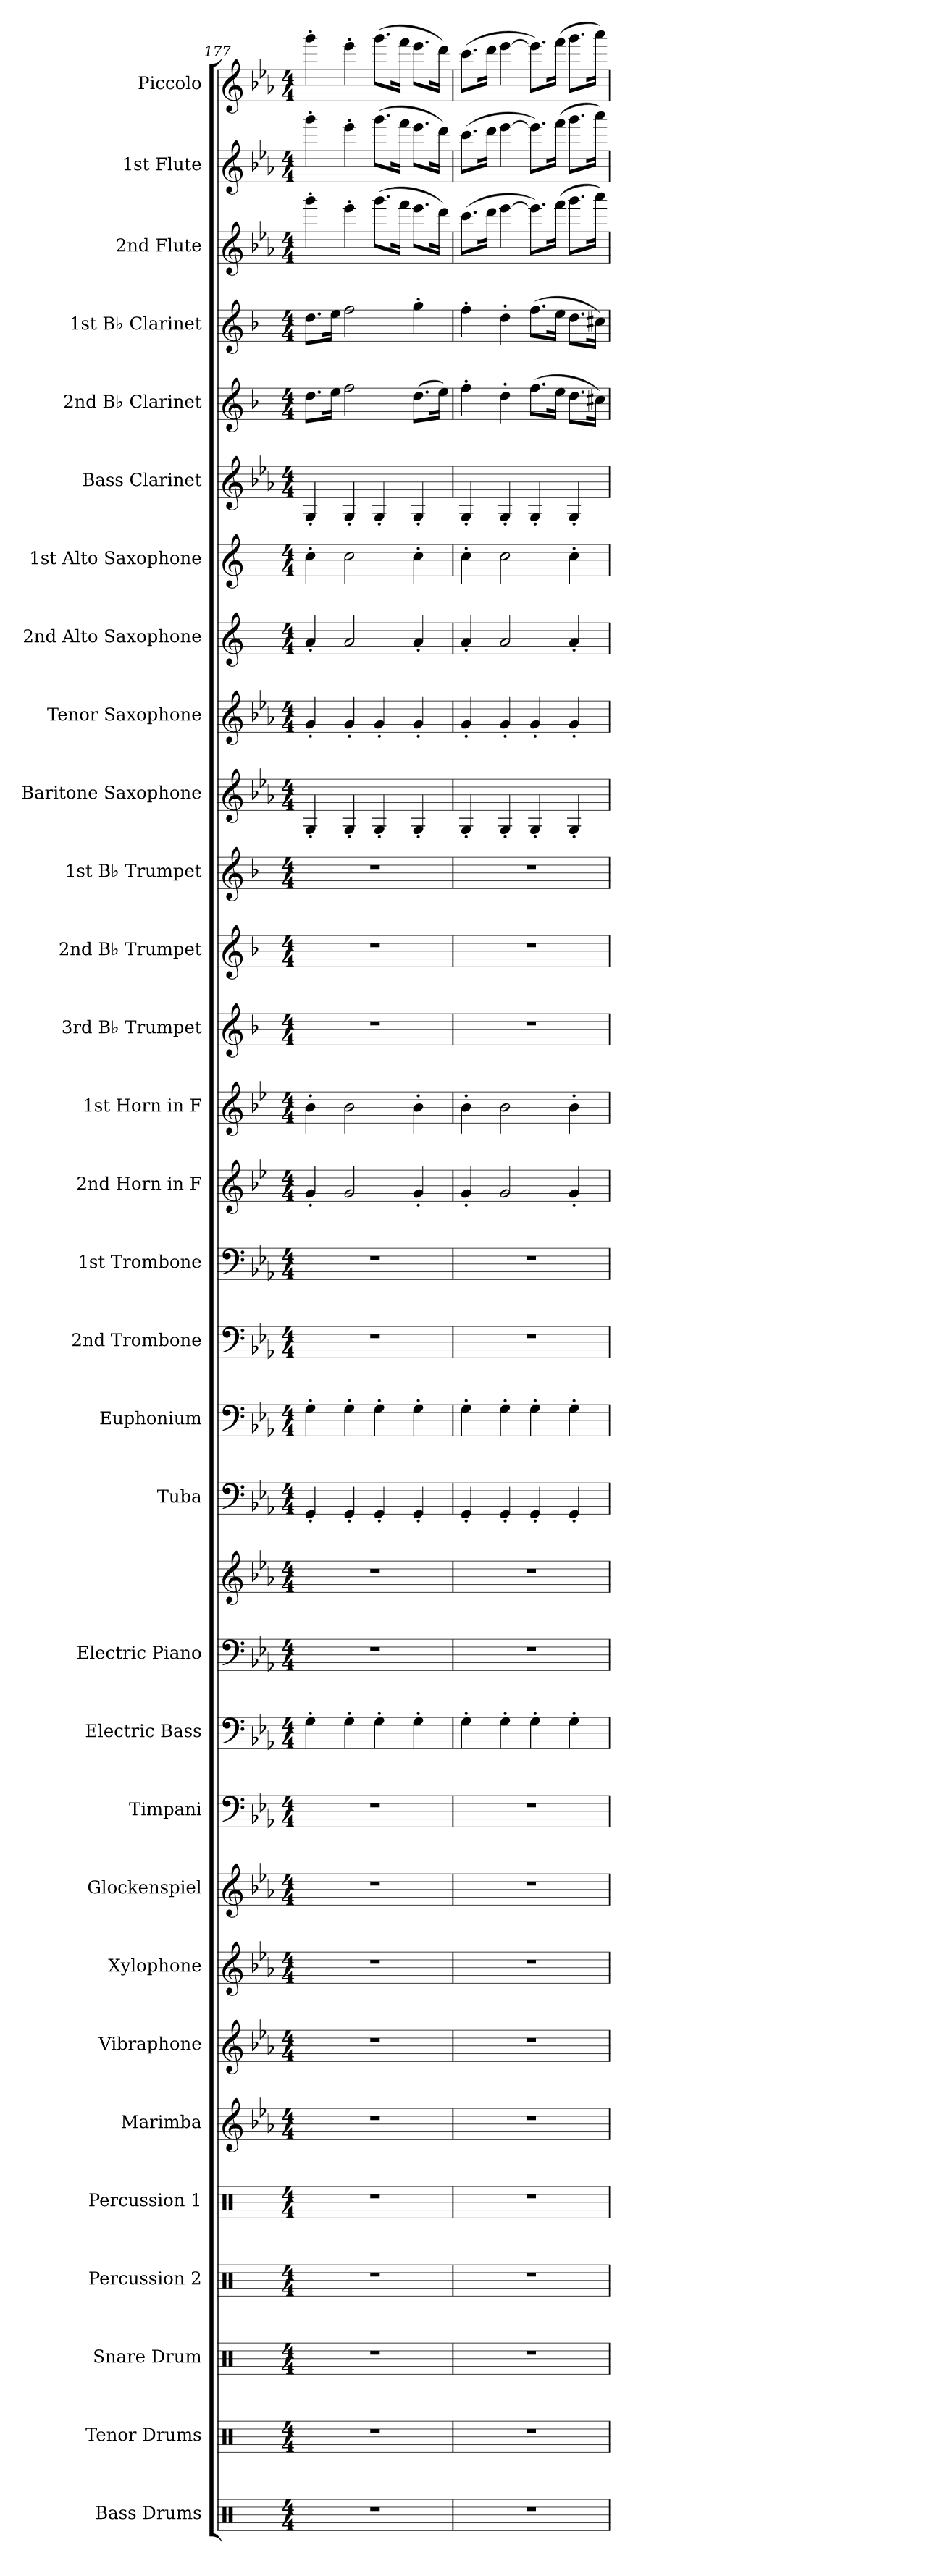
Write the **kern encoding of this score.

**kern	**kern	**kern	**kern	**kern	**kern	**kern	**kern	**kern	**kern	**kern	**kern	**kern	**kern	**kern	**kern	**kern	**kern	**kern	**kern	**kern	**kern	**kern	**kern	**kern	**kern	**kern	**kern	**kern	**kern	**kern	**kern
*part31	*part30	*part29	*part28	*part27	*part26	*part25	*part24	*part23	*part22	*part21	*part20	*part20	*part19	*part18	*part17	*part16	*part15	*part14	*part13	*part12	*part11	*part10	*part9	*part8	*part7	*part6	*part5	*part4	*part3	*part2	*part1
*staff32	*staff31	*staff30	*staff29	*staff28	*staff27	*staff26	*staff25	*staff24	*staff23	*staff22	*staff21	*staff20	*staff19	*staff18	*staff17	*staff16	*staff15	*staff14	*staff13	*staff12	*staff11	*staff10	*staff9	*staff8	*staff7	*staff6	*staff5	*staff4	*staff3	*staff2	*staff1
*I"Bass Drums	*I"Tenor Drums	*I"Snare Drum	*I"Percussion 2	*I"Percussion 1	*I"Marimba	*I"Vibraphone	*I"Xylophone	*I"Glockenspiel	*I"Timpani	*I"Electric Bass	*I"Electric Piano	*	*I"Tuba	*I"Euphonium	*I"2nd Trombone	*I"1st Trombone	*I"2nd Horn in F	*I"1st Horn in F	*I"3rd B♭ Trumpet	*I"2nd B♭ Trumpet	*I"1st B♭ Trumpet	*I"Baritone Saxophone	*I"Tenor Saxophone	*I"2nd Alto Saxophone	*I"1st Alto Saxophone	*I"Bass Clarinet	*I"2nd B♭ Clarinet	*I"1st B♭ Clarinet	*I"2nd Flute	*I"1st Flute	*I"Piccolo
*I'B.D.	*I'T.D.	*I'S.D.	*I'Perc.	*I'Perc.	*I'Mrm.	*I'Vib.	*I'Xyl.	*I'Glock.	*I'Timp.	*I'El. B.	*I'El. Pno.	*	*I'Tba.	*I'Euph.	*I'Tbn.	*I'Tbn.	*	*	*I'B♭ Tpt.	*I'B♭ Tpt.	*I'B♭ Tpt.	*I'Bar. Sax.	*I'T. Sax.	*I'A. Sax.	*I'A. Sax.	*I'B. Cl.	*I'B♭ Cl.	*I'B♭ Cl.	*I'Fl.	*I'Fl.	*I'Picc.
!!LO:PB:g=z
*clefX	*clefX	*clefX	*clefX	*clefX	*clefG2	*clefG2	*clefG2	*clefG2	*clefF4	*clefF4	*clefF4	*clefG2	*clefF4	*clefF4	*clefF4	*clefF4	*clefG2	*clefG2	*clefG2	*clefG2	*clefG2	*clefG2	*clefG2	*clefG2	*clefG2	*clefG2	*clefG2	*clefG2	*clefG2	*clefG2	*clefG2
*	*	*	*	*	*	*	*ITrd-7c-12	*ITrd-14c-24	*	*ITrd7c12	*	*	*	*	*	*	*ITrd4c7	*ITrd4c7	*ITrd1c2	*ITrd1c2	*ITrd1c2	*ITrd12c21	*ITrd8c14	*ITrd5c9	*ITrd5c9	*ITrd8c14	*ITrd1c2	*ITrd1c2	*	*	*ITrd-7c-12
*k[]	*k[]	*k[]	*k[]	*k[]	*k[b-e-a-]	*k[b-e-a-]	*k[b-e-a-]	*k[b-e-a-]	*k[b-e-a-]	*k[b-e-a-]	*k[b-e-a-]	*k[b-e-a-]	*k[b-e-a-]	*k[b-e-a-]	*k[b-e-a-]	*k[b-e-a-]	*k[b-e-a-]	*k[b-e-a-]	*k[b-e-a-]	*k[b-e-a-]	*k[b-e-a-]	*k[b-e-a-]	*k[b-e-a-]	*k[b-e-a-]	*k[b-e-a-]	*k[b-e-a-]	*k[b-e-a-]	*k[b-e-a-]	*k[b-e-a-]	*k[b-e-a-]	*k[b-e-a-]
*M4/4	*M4/4	*M4/4	*M4/4	*M4/4	*M4/4	*M4/4	*M4/4	*M4/4	*M4/4	*M4/4	*M4/4	*M4/4	*M4/4	*M4/4	*M4/4	*M4/4	*M4/4	*M4/4	*M4/4	*M4/4	*M4/4	*M4/4	*M4/4	*M4/4	*M4/4	*M4/4	*M4/4	*M4/4	*M4/4	*M4/4	*M4/4
=177	=177	=177	=177	=177	=177	=177	=177	=177	=177	=177	=177	=177	=177	=177	=177	=177	=177	=177	=177	=177	=177	=177	=177	=177	=177	=177	=177	=177	=177	=177	=177
1r	1r	1r	1r	1r	1r	1r	1r	1r	1r	4GG'\	1r	1r	4GG'/	4G'\	1r	1r	4c'/	4e-'\	1r	1r	1r	4GG'/	4G'/	4c'/	4e-'\	4GG'/	8.cc\L	8.cc\L	4ggg'\	4ggg'\	4gggg'\
.	.	.	.	.	.	.	.	.	.	.	.	.	.	.	.	.	.	.	.	.	.	.	.	.	.	.	16dd\Jk	16dd\Jk	.	.	.
.	.	.	.	.	.	.	.	.	.	4GG'\	.	.	4GG'/	4G'\	.	.	2c/	2e-\	.	.	.	4GG'/	4G'/	2c/	2e-\	4GG'/	2ee-\	2ee-\	4eee-'\	4eee-'\	4eeee-'\
.	.	.	.	.	.	.	.	.	.	4GG'\	.	.	4GG'/	4G'\	.	.	.	.	.	.	.	4GG'/	4G'/	.	.	4GG'/	.	.	(8.ggg\L	(8.ggg\L	(8.gggg\L
.	.	.	.	.	.	.	.	.	.	.	.	.	.	.	.	.	.	.	.	.	.	.	.	.	.	.	.	.	16fff\Jk	16fff\Jk	16ffff\Jk
.	.	.	.	.	.	.	.	.	.	4GG'\	.	.	4GG'/	4G'\	.	.	4c'/	4e-'\	.	.	.	4GG'/	4G'/	4c'/	4e-'\	4GG'/	(8.cc\L	4ff'\	8.eee-\L	8.eee-\L	8.eeee-\L
.	.	.	.	.	.	.	.	.	.	.	.	.	.	.	.	.	.	.	.	.	.	.	.	.	.	.	16dd\Jk)	.	16ddd\Jk)	16ddd\Jk)	16dddd\Jk)
=178	=178	=178	=178	=178	=178	=178	=178	=178	=178	=178	=178	=178	=178	=178	=178	=178	=178	=178	=178	=178	=178	=178	=178	=178	=178	=178	=178	=178	=178	=178	=178
1r	1r	1r	1r	1r	1r	1r	1r	1r	1r	4GG'\	1r	1r	4GG'/	4G'\	1r	1r	4c'/	4e-'\	1r	1r	1r	4GG'/	4G'/	4c'/	4e-'\	4GG'/	4ee-'\	4ee-'\	(8.ccc\L	(8.ccc\L	(8.cccc\L
.	.	.	.	.	.	.	.	.	.	.	.	.	.	.	.	.	.	.	.	.	.	.	.	.	.	.	.	.	16ddd\Jk	16ddd\Jk	16dddd\Jk
.	.	.	.	.	.	.	.	.	.	4GG'\	.	.	4GG'/	4G'\	.	.	2c/	2e-\	.	.	.	4GG'/	4G'/	2c/	2e-\	4GG'/	4cc'\	4cc'\	[4eee-\	[4eee-\	[4eeee-\
.	.	.	.	.	.	.	.	.	.	4GG'\	.	.	4GG'/	4G'\	.	.	.	.	.	.	.	4GG'/	4G'/	.	.	4GG'/	(8.ee-\L	(8.ee-\L	8.eee-\L])	8.eee-\L])	8.eeee-\L])
.	.	.	.	.	.	.	.	.	.	.	.	.	.	.	.	.	.	.	.	.	.	.	.	.	.	.	16dd\Jk	16dd\Jk	(16fff\Jk	(16fff\Jk	(16ffff\Jk
.	.	.	.	.	.	.	.	.	.	4GG'\	.	.	4GG'/	4G'\	.	.	4c'/	4e-'\	.	.	.	4GG'/	4G'/	4c'/	4e-'\	4GG'/	8.cc\L	8.cc\L	8.ggg\L	8.ggg\L	8.gggg\L
.	.	.	.	.	.	.	.	.	.	.	.	.	.	.	.	.	.	.	.	.	.	.	.	.	.	.	16bn\Jk)	16bn\Jk)	16aaa-\Jk)	16aaa-\Jk)	16aaaa-\Jk)
=	=	=	=	=	=	=	=	=	=	=	=	=	=	=	=	=	=	=	=	=	=	=	=	=	=	=	=	=	=	=	=
*-	*-	*-	*-	*-	*-	*-	*-	*-	*-	*-	*-	*-	*-	*-	*-	*-	*-	*-	*-	*-	*-	*-	*-	*-	*-	*-	*-	*-	*-	*-	*-
